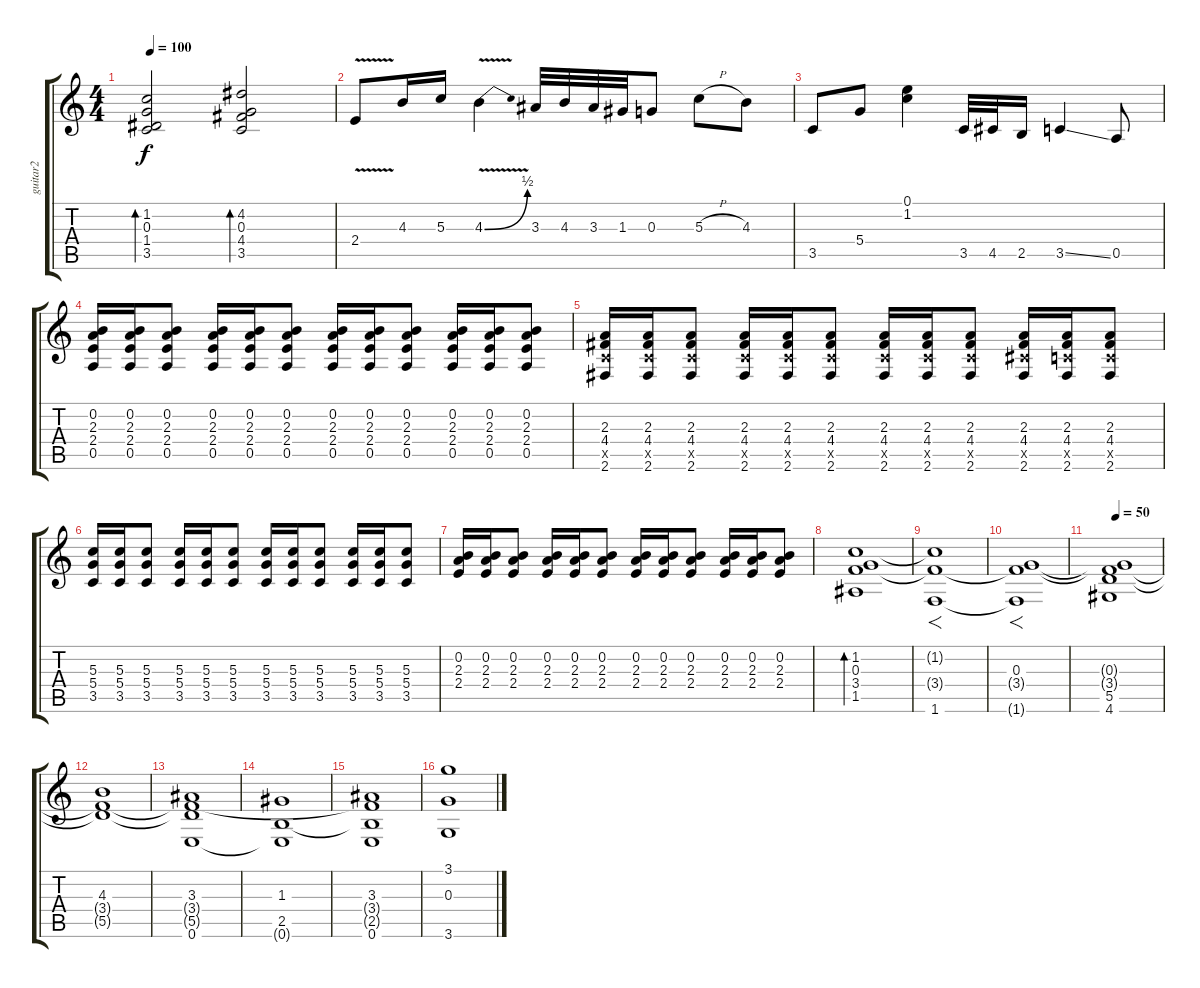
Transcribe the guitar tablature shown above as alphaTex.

\track ("guitar2" "guitar2") {instrument distortionguitar}
\staff {score tabs}
\tuning (E4 B3 G3 D3 A2 E2) {hide}
\ts (4 4)
\tempo 100
\clef g2
\ks c
(1.2 0.3 1.4 3.5).2{bd 120 dy f} (4.2 0.3 4.4 3.5).2{bd 120} |
2.4{v}.8 4.3.16 5.3.16 4.3{be (bend 0 0 60 2) v}.4 3.3.32 4.3.32 3.3.32 1.3.32 0.3.8 5.3{h}.8 4.3.8 |
3.5.8 5.4.8 (0.1 1.2).4 3.5.32 4.5.32 2.5.16 3.5{ss}.4 0.5.8 |
(0.2 2.3 2.4 0.5).16 (0.2 2.3 2.4 0.5).16 (0.2 2.3 2.4 0.5).8 (0.2 2.3 2.4 0.5).16 (0.2 2.3 2.4 0.5).16 (0.2 2.3 2.4 0.5).8 (0.2 2.3 2.4 0.5).16 (0.2 2.3 2.4 0.5).16 (0.2 2.3 2.4 0.5).8 (0.2 2.3 2.4 0.5).16 (0.2 2.3 2.4 0.5).16 (0.2 2.3 2.4 0.5).8 |
(2.3 4.4 3.5{x} 2.6).16 (2.3 4.4 3.5{x} 2.6).16 (2.3 4.4 3.5{x} 2.6).8 (2.3 4.4 3.5{x} 2.6).16 (2.3 4.4 3.5{x} 2.6).16 (2.3 4.4 3.5{x} 2.6).8 (2.3 4.4 3.5{x} 2.6).16 (2.3 4.4 3.5{x} 2.6).16 (2.3 4.4 3.5{x} 2.6).8 (2.3 4.4 4.5{x} 2.6).16 (2.3 4.4 3.5{x} 2.6).16 (2.3 4.4 3.5{x} 2.6).8 |
(5.3 5.4 3.5).16 (5.3 5.4 3.5).16 (5.3 5.4 3.5).8 (5.3 5.4 3.5).16 (5.3 5.4 3.5).16 (5.3 5.4 3.5).8 (5.3 5.4 3.5).16 (5.3 5.4 3.5).16 (5.3 5.4 3.5).8 (5.3 5.4 3.5).16 (5.3 5.4 3.5).16 (5.3 5.4 3.5).8 |
(0.2 2.3 2.4).16 (0.2 2.3 2.4).16 (0.2 2.3 2.4).8 (0.2 2.3 2.4).16 (0.2 2.3 2.4).16 (0.2 2.3 2.4).8 (0.2 2.3 2.4).16 (0.2 2.3 2.4).16 (0.2 2.3 2.4).8 (0.2 2.3 2.4).16 (0.2 2.3 2.4).16 (0.2 2.3 2.4).8 |
(1.2 0.3 3.4 1.5).1{bd 120} |
(1.2{t} 3.4{t} 1.6).1{f} |
(0.3 3.4{t} 1.6{t}).1{f} |
\tempo 50
(0.3{t} 3.4{t} 5.5 4.6).1 |
(4.3 3.4{t} 5.5{t}).1 |
(3.3 3.4{t} 5.5{t} 0.6).1 |
(1.3 2.5 0.6{t}).1 |
(3.3 3.4{t} 2.5{t} 0.6).1 |
(3.1 0.3 3.6).1
